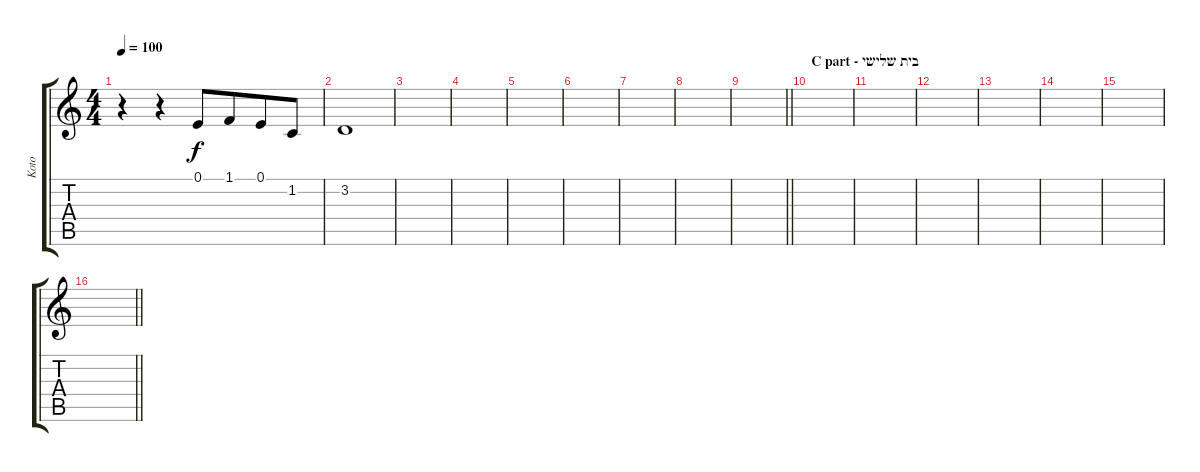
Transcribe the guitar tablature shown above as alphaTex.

\track ("Koto" "Koto") {instrument koto}
\staff {score tabs}
\tuning (E4 B3 G3 D3 A2 E2) {hide}
\ts (4 4)
\tempo 100
\clef g2
\ks c
r.4{dy f} r.4 0.1.8{beam Up beam merge} 1.1.8{beam Up beam merge} 0.1.8{beam Up beam merge} 1.2.8{beam Up} |
3.2.1 |
|
|
|
|
|
|
\barLineRight lightlight
|
\section ("" "C part - בית שלישי")
|
|
|
|
|
|
\barLineRight lightlight
